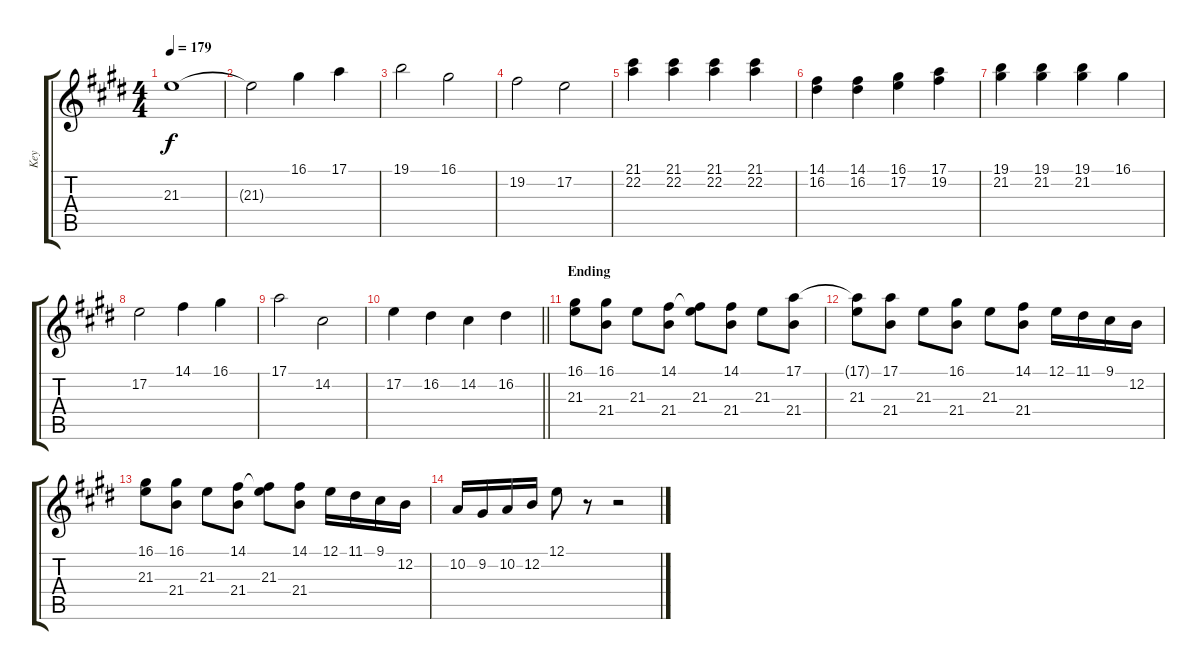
\track ("Key" "Key") {instrument stringensemble1}
\staff {score tabs}
\tuning (E4 B3 G3 D3 A2 E2) {hide}
\ts (4 4)
\tempo 179
\clef g2
\ks e
21.3.1{dy f} |
21.3{t}.2 16.1.4 17.1.4 |
19.1.2 16.1.2 |
19.2.2 17.2.2 |
(21.1 22.2).4 (21.1 22.2).4 (21.1 22.2).4 (21.1 22.2).4 |
(14.1 16.2).4 (14.1 16.2).4 (16.1 17.2).4 (17.1 19.2).4 |
(19.1 21.2).4 (19.1 21.2).4 (19.1 21.2).4 16.1.4 |
17.2.2 14.1.4 16.1.4 |
17.1.2 14.2.2 |
\barLineRight lightlight
17.2.4 16.2.4 14.2.4 16.2.4 |
\section ("" "Ending")
(16.1 21.3).8 (16.1 21.4).8 21.3.8 (14.1 21.4).8 (14.1{t} 21.3).8 (14.1 21.4).8 21.3.8 (17.1 21.4).8 |
(17.1{t} 21.3).8 (17.1 21.4).8 21.3.8 (16.1 21.4).8 21.3.8 (14.1 21.4).8 12.1.16 11.1.16 9.1.16 12.2.16 |
(16.1 21.3).8 (16.1 21.4).8 21.3.8 (14.1 21.4).8 (14.1{t} 21.3).8 (14.1 21.4).8 12.1.16 11.1.16 9.1.16 12.2.16 |
10.2.16 9.2.16 10.2.16 12.2.16 12.1.8 r.8 r.2
